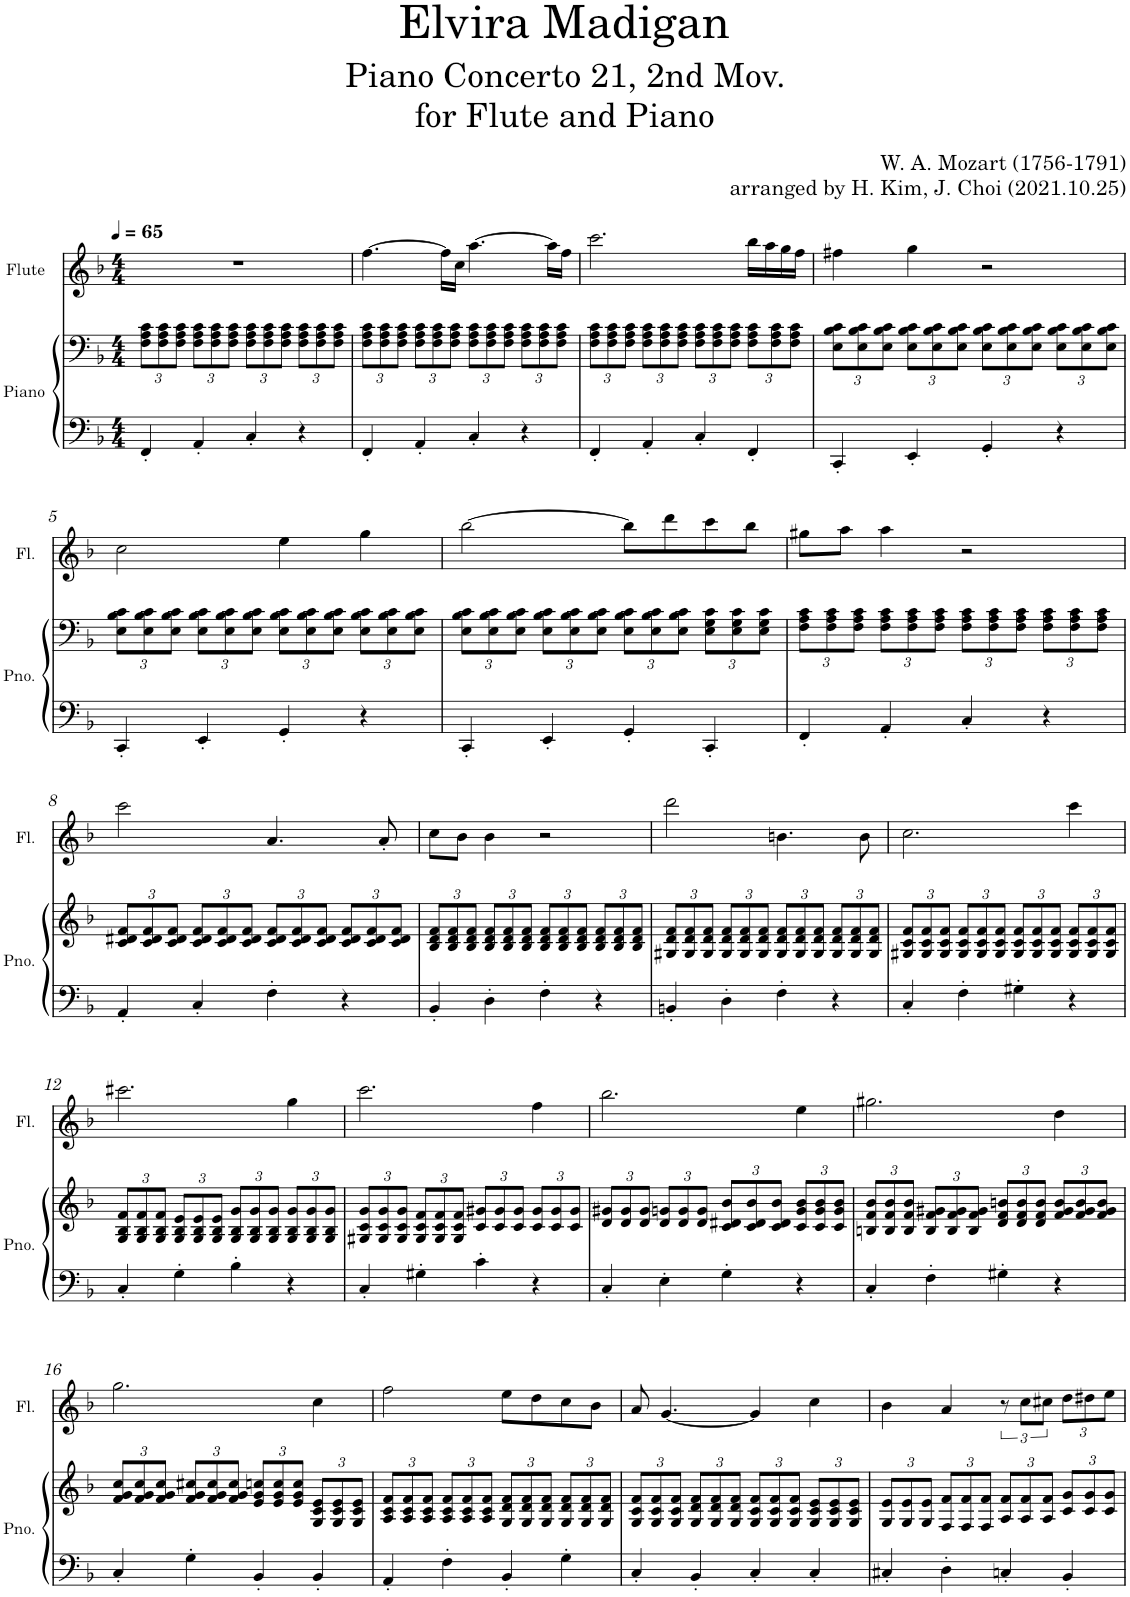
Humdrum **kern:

**kern	**kern	**kern
*part2	*part2	*part1
*staff3	*staff2	*staff1
*I"Piano	*	*I"Flute
*I'Pno.	*	*I'Fl.
*clefF4	*clefF4	*clefG2
*k[b-]	*k[b-]	*k[b-]
*M4/4	*M4/4	*M4/4
*MM65	*MM65	*MM65
*	*Xbrackettup	*
=1	=1	=1
4FF'/	12F\ 12A\ 12c\L	1r
.	12F\ 12A\ 12c\	.
.	12F\ 12A\ 12c\J	.
4AA'/	12F\ 12A\ 12c\L	.
.	12F\ 12A\ 12c\	.
.	12F\ 12A\ 12c\J	.
4C'/	12F\ 12A\ 12c\L	.
.	12F\ 12A\ 12c\	.
.	12F\ 12A\ 12c\J	.
4r	12F\ 12A\ 12c\L	.
.	12F\ 12A\ 12c\	.
.	12F\ 12A\ 12c\J	.
=2	=2	=2
4FF'/	12F\ 12A\ 12c\L	[4.ff\
.	12F\ 12A\ 12c\	.
.	12F\ 12A\ 12c\J	.
4AA'/	12F\ 12A\ 12c\L	.
.	12F\ 12A\ 12c\	.
.	.	16ff\LL]
.	12F\ 12A\ 12c\J	.
.	.	16cc\JJ
4C'/	12F\ 12A\ 12c\L	[4.aa\
.	12F\ 12A\ 12c\	.
.	12F\ 12A\ 12c\J	.
4r	12F\ 12A\ 12c\L	.
.	12F\ 12A\ 12c\	.
.	.	16aa\LL]
.	12F\ 12A\ 12c\J	.
.	.	16ff\JJ
=3	=3	=3
4FF'/	12F\ 12A\ 12c\L	2.ccc\
.	12F\ 12A\ 12c\	.
.	12F\ 12A\ 12c\J	.
4AA'/	12F\ 12A\ 12c\L	.
.	12F\ 12A\ 12c\	.
.	12F\ 12A\ 12c\J	.
4C'/	12F\ 12A\ 12c\L	.
.	12F\ 12A\ 12c\	.
.	12F\ 12A\ 12c\J	.
4FF'/	12F\ 12A\ 12c\L	16bb-\LL
.	.	16aa\
.	12F\ 12A\ 12c\	.
.	.	16gg\
.	12F\ 12A\ 12c\J	.
.	.	16ff\JJ
=4	=4	=4
4CC'/	12E\ 12B-\ 12c\L	4ff#X\
.	12E\ 12B-\ 12c\	.
.	12E\ 12B-\ 12c\J	.
4EE'/	12E\ 12B-\ 12c\L	4gg\
.	12E\ 12B-\ 12c\	.
.	12E\ 12B-\ 12c\J	.
4GG'/	12E\ 12B-\ 12c\L	2r
.	12E\ 12B-\ 12c\	.
.	12E\ 12B-\ 12c\J	.
4r	12E\ 12B-\ 12c\L	.
.	12E\ 12B-\ 12c\	.
.	12E\ 12B-\ 12c\J	.
!!LO:LB:g=z
=5	=5	=5
4CC'/	12E\ 12B-\ 12c\L	2cc\
.	12E\ 12B-\ 12c\	.
.	12E\ 12B-\ 12c\J	.
4EE'/	12E\ 12B-\ 12c\L	.
.	12E\ 12B-\ 12c\	.
.	12E\ 12B-\ 12c\J	.
4GG'/	12E\ 12B-\ 12c\L	4ee\
.	12E\ 12B-\ 12c\	.
.	12E\ 12B-\ 12c\J	.
4r	12E\ 12B-\ 12c\L	4gg\
.	12E\ 12B-\ 12c\	.
.	12E\ 12B-\ 12c\J	.
=6	=6	=6
4CC'/	12E\ 12B-\ 12c\L	[2bb-\
.	12E\ 12B-\ 12c\	.
.	12E\ 12B-\ 12c\J	.
4EE'/	12E\ 12B-\ 12c\L	.
.	12E\ 12B-\ 12c\	.
.	12E\ 12B-\ 12c\J	.
4GG'/	12E\ 12B-\ 12c\L	8bb-\L]
.	12E\ 12B-\ 12c\	.
.	.	8ddd\
.	12E\ 12B-\ 12c\J	.
4CC'/	12E\ 12G\ 12c\L	8ccc\
.	12E\ 12G\ 12c\	.
.	.	8bb-\J
.	12E\ 12G\ 12c\J	.
=7	=7	=7
4FF'/	12F\ 12A\ 12c\L	8gg#X\L
.	12F\ 12A\ 12c\	.
.	.	8aa\J
.	12F\ 12A\ 12c\J	.
4AA'/	12F\ 12A\ 12c\L	4aa\
.	12F\ 12A\ 12c\	.
.	12F\ 12A\ 12c\J	.
4C'/	12F\ 12A\ 12c\L	2r
.	12F\ 12A\ 12c\	.
.	12F\ 12A\ 12c\J	.
4r	12F\ 12A\ 12c\L	.
.	12F\ 12A\ 12c\	.
.	12F\ 12A\ 12c\J	.
!!LO:LB:g=z
=8	=8	=8
4AA'/	12c/ 12d#X/ 12f/L	2ccc\
.	12c/ 12d#/ 12f/	.
.	12c/ 12d#/ 12f/J	.
4C'/	12c/ 12d#/ 12f/L	.
.	12c/ 12d#/ 12f/	.
.	12c/ 12d#/ 12f/J	.
4F'\	12c/ 12d#/ 12f/L	4.a/
.	12c/ 12d#/ 12f/	.
.	12c/ 12d#/ 12f/J	.
4r	12c/ 12d#/ 12f/L	.
.	12c/ 12d#/ 12f/	.
.	.	8a'/
.	12c/ 12d#/ 12f/J	.
=9	=9	=9
4BB-'/	12B-/ 12d/ 12f/L	8cc\L
.	12B-/ 12d/ 12f/	.
.	.	8b-\J
.	12B-/ 12d/ 12f/J	.
4D'\	12B-/ 12d/ 12f/L	4b-\
.	12B-/ 12d/ 12f/	.
.	12B-/ 12d/ 12f/J	.
4F'\	12B-/ 12d/ 12f/L	2r
.	12B-/ 12d/ 12f/	.
.	12B-/ 12d/ 12f/J	.
4r	12B-/ 12d/ 12f/L	.
.	12B-/ 12d/ 12f/	.
.	12B-/ 12d/ 12f/J	.
=10	=10	=10
4BBn'/	12G#X/ 12d/ 12f/L	2ddd\
.	12G#/ 12d/ 12f/	.
.	12G#/ 12d/ 12f/J	.
4D'\	12G#/ 12d/ 12f/L	.
.	12G#/ 12d/ 12f/	.
.	12G#/ 12d/ 12f/J	.
4F'\	12G#/ 12d/ 12f/L	4.bn\
.	12G#/ 12d/ 12f/	.
.	12G#/ 12d/ 12f/J	.
4r	12G#/ 12d/ 12f/L	.
.	12G#/ 12d/ 12f/	.
.	.	8b\
.	12G#/ 12d/ 12f/J	.
=11	=11	=11
4C'/	12G#X/ 12c/ 12f/L	2.cc\
.	12G#/ 12c/ 12f/	.
.	12G#/ 12c/ 12f/J	.
4F'\	12G#/ 12c/ 12f/L	.
.	12G#/ 12c/ 12f/	.
.	12G#/ 12c/ 12f/J	.
4G#X'\	12G#/ 12c/ 12f/L	.
.	12G#/ 12c/ 12f/	.
.	12G#/ 12c/ 12f/J	.
4r	12G#/ 12c/ 12f/L	4ccc\
.	12G#/ 12c/ 12f/	.
.	12G#/ 12c/ 12f/J	.
!!LO:LB:g=z
=12	=12	=12
4C'/	12G/ 12B-/ 12f/L	2.ccc#X\
.	12G/ 12B-/ 12f/	.
.	12G/ 12B-/ 12f/J	.
4G'\	12G/ 12B-/ 12e/L	.
.	12G/ 12B-/ 12e/	.
.	12G/ 12B-/ 12e/J	.
4B-'\	12G/ 12B-/ 12g/L	.
.	12G/ 12B-/ 12g/	.
.	12G/ 12B-/ 12g/J	.
4r	12G/ 12B-/ 12g/L	4gg\
.	12G/ 12B-/ 12g/	.
.	12G/ 12B-/ 12g/J	.
=13	=13	=13
4C'/	12G#X/ 12c/ 12g/L	2.ccc\
.	12G#/ 12c/ 12g/	.
.	12G#/ 12c/ 12g/J	.
4G#X'\	12G#/ 12c/ 12f/L	.
.	12G#/ 12c/ 12f/	.
.	12G#/ 12c/ 12f/J	.
4c'\	12c/ 12g#X/L	.
.	12c/ 12g#/	.
.	12c/ 12g#/J	.
4r	12c/ 12g#/L	4ff\
.	12c/ 12g#/	.
.	12c/ 12g#/J	.
=14	=14	=14
4C'/	12d/ 12g#X/L	2.bb-\
.	12d/ 12g#/	.
.	12d/ 12g#/J	.
4E'\	12d/ 12gn/L	.
.	12d/ 12g/	.
.	12d/ 12g/J	.
4G'\	12c/ 12d#X/ 12b-/L	.
.	12c/ 12d#/ 12b-/	.
.	12c/ 12d#/ 12b-/J	.
4r	12c/ 12g/ 12b-/L	4ee\
.	12c/ 12g/ 12b-/	.
.	12c/ 12g/ 12b-/J	.
=15	=15	=15
4C'/	12Bn/ 12f/ 12b-/L	2.gg#X\
.	12B/ 12f/ 12b-/	.
.	12B/ 12f/ 12b-/J	.
4F'\	12B/ 12f/ 12g#X/L	.
.	12B/ 12f/ 12g#/	.
.	12B/ 12f/ 12g#/J	.
4G#X'\	12d/ 12f/ 12bn/L	.
.	12d/ 12f/ 12b/	.
.	12d/ 12f/ 12b/J	.
4r	12f/ 12g#/ 12b/L	4dd\
.	12f/ 12g#/ 12b/	.
.	12f/ 12g#/ 12b/J	.
!!LO:LB:g=z
=16	=16	=16
4C'/	12f/ 12g/ 12cc/L	2.gg\
.	12f/ 12g/ 12cc/	.
.	12f/ 12g/ 12cc/J	.
4G'\	12f/ 12g/ 12cc#X/L	.
.	12f/ 12g/ 12cc#/	.
.	12f/ 12g/ 12cc#/J	.
4BB-'/	12e/ 12g/ 12ccn/L	.
.	12e/ 12g/ 12cc/	.
.	12e/ 12g/ 12cc/J	.
4BB-'/	12G/ 12c/ 12e/L	4cc\
.	12G/ 12c/ 12e/	.
.	12G/ 12c/ 12e/J	.
=17	=17	=17
4AA'/	12A/ 12c/ 12f/L	2ff\
.	12A/ 12c/ 12f/	.
.	12A/ 12c/ 12f/J	.
4F'\	12A/ 12c/ 12f/L	.
.	12A/ 12c/ 12f/	.
.	12A/ 12c/ 12f/J	.
4BB-'/	12G/ 12d/ 12f/L	8ee\L
.	12G/ 12d/ 12f/	.
.	.	8dd\
.	12G/ 12d/ 12f/J	.
4G'\	12G/ 12d/ 12f/L	8cc\
.	12G/ 12d/ 12f/	.
.	.	8b-\J
.	12G/ 12d/ 12f/J	.
=18	=18	=18
4C'/	12G/ 12c/ 12f/L	8a/
.	12G/ 12c/ 12f/	.
.	.	[4.g/
.	12G/ 12c/ 12f/J	.
4BB-'/	12G/ 12d/ 12f/L	.
.	12G/ 12d/ 12f/	.
.	12G/ 12d/ 12f/J	.
4C'/	12G/ 12c/ 12f/L	4g/]
.	12G/ 12c/ 12f/	.
.	12G/ 12c/ 12f/J	.
4C'/	12G/ 12c/ 12e/L	4cc\
.	12G/ 12c/ 12e/	.
.	12G/ 12c/ 12e/J	.
=19	=19	=19
4C#X'/	12G/ 12e/L	4b-\
.	12G/ 12e/	.
.	12G/ 12e/J	.
4D'\	12F/ 12f/L	4a/
.	12F/ 12f/	.
.	12F/ 12f/J	.
4Cn'/	12A/ 12f/L	12r
.	12A/ 12f/	12cc\L
.	12A/ 12f/J	12cc#X\J
*	*	*Xbrackettup
4BB-'/	12c/ 12g/L	12dd\L
.	12c/ 12g/	12dd#X\
.	12c/ 12g/J	12ee\J
=	=	=
*-	*-	*-
